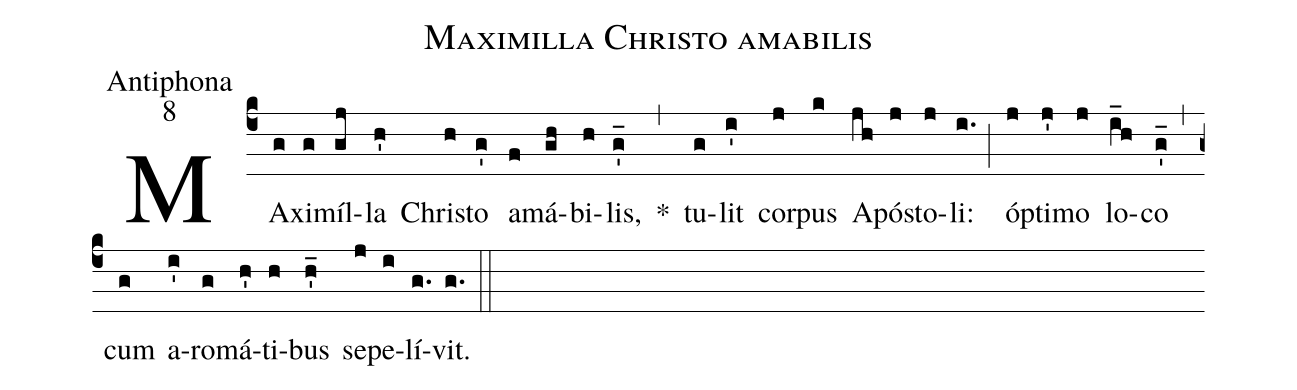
name:Maximilla Christo amabilis;
office-part:Antiphona;
mode:8;
%%
(c4) MA(g)xi(g)míl(gj)la(h') Chri(h)sto(g') a(f)má(gh)bi(h)lis,(g'_) *(,) tu(g)lit(i') cor(j)pus(k) A(jh)pó(j)sto(j)li:(i.) (;) óp(j)ti(j')mo(j) lo(i_h)co(g'_) (,) cum(g) a(i')ro(g)má(h')ti(h)bus(h'_) se(j)pe(i)lí(g.)vit.(g.) (::)
